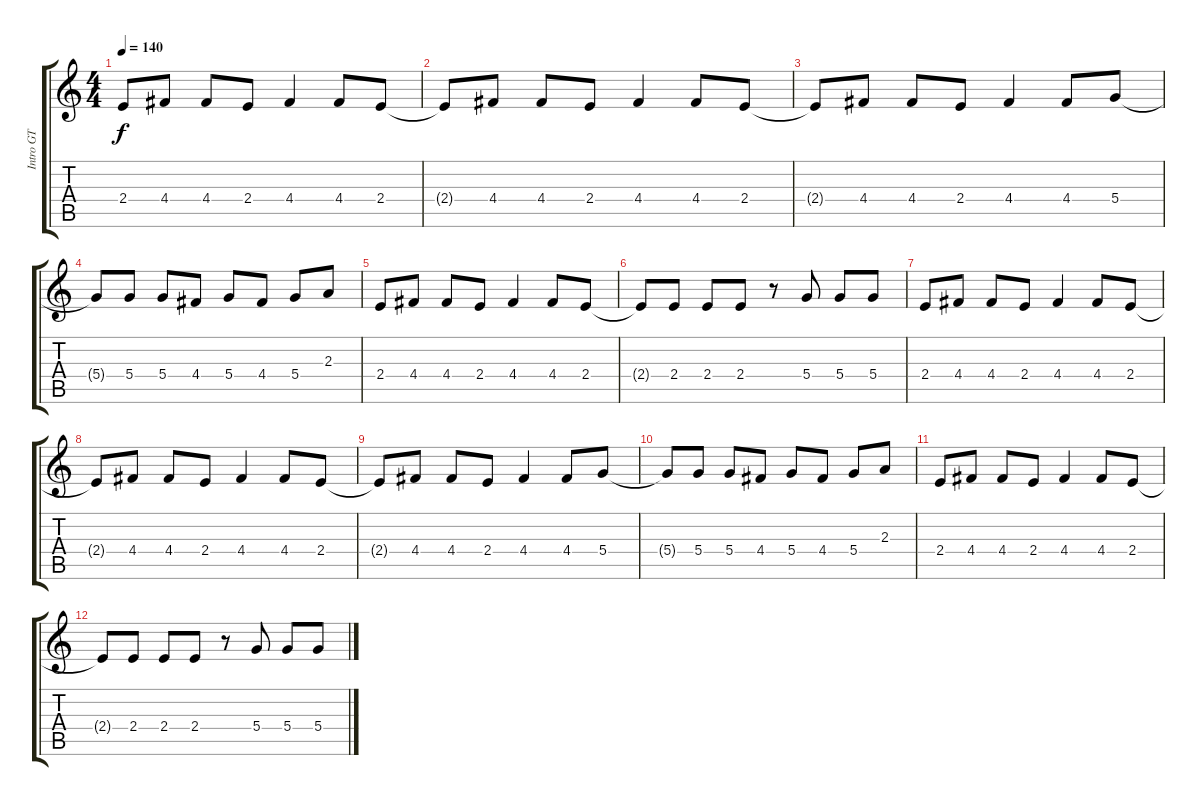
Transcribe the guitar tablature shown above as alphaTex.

\track ("Intro GT" "Intro GT") {instrument overdrivenguitar}
\staff {score tabs}
\tuning (E4 B3 G3 D3 A2 E2) {hide}
\ts (4 4)
\tempo 140
\clef g2
\ks c
2.4.8{dy f instrument overdrivenguitar} 4.4.8 4.4.8 2.4.8 4.4.4 4.4.8 2.4.8 |
2.4{t}.8 4.4.8 4.4.8 2.4.8 4.4.4 4.4.8 2.4.8 |
2.4{t}.8 4.4.8 4.4.8 2.4.8 4.4.4 4.4.8 5.4.8 |
5.4{t}.8 5.4.8 5.4.8 4.4.8 5.4.8 4.4.8 5.4.8 2.3.8 |
2.4.8 4.4.8 4.4.8 2.4.8 4.4.4 4.4.8 2.4.8 |
2.4{t}.8 2.4.8 2.4.8 2.4.8 r.8 5.4.8 5.4.8 5.4.8 |
2.4.8 4.4.8 4.4.8 2.4.8 4.4.4 4.4.8 2.4.8 |
2.4{t}.8 4.4.8 4.4.8 2.4.8 4.4.4 4.4.8 2.4.8 |
2.4{t}.8 4.4.8 4.4.8 2.4.8 4.4.4 4.4.8 5.4.8 |
5.4{t}.8 5.4.8 5.4.8 4.4.8 5.4.8 4.4.8 5.4.8 2.3.8 |
2.4.8 4.4.8 4.4.8 2.4.8 4.4.4 4.4.8 2.4.8 |
2.4{t}.8 2.4.8 2.4.8 2.4.8 r.8 5.4.8 5.4.8 5.4.8
